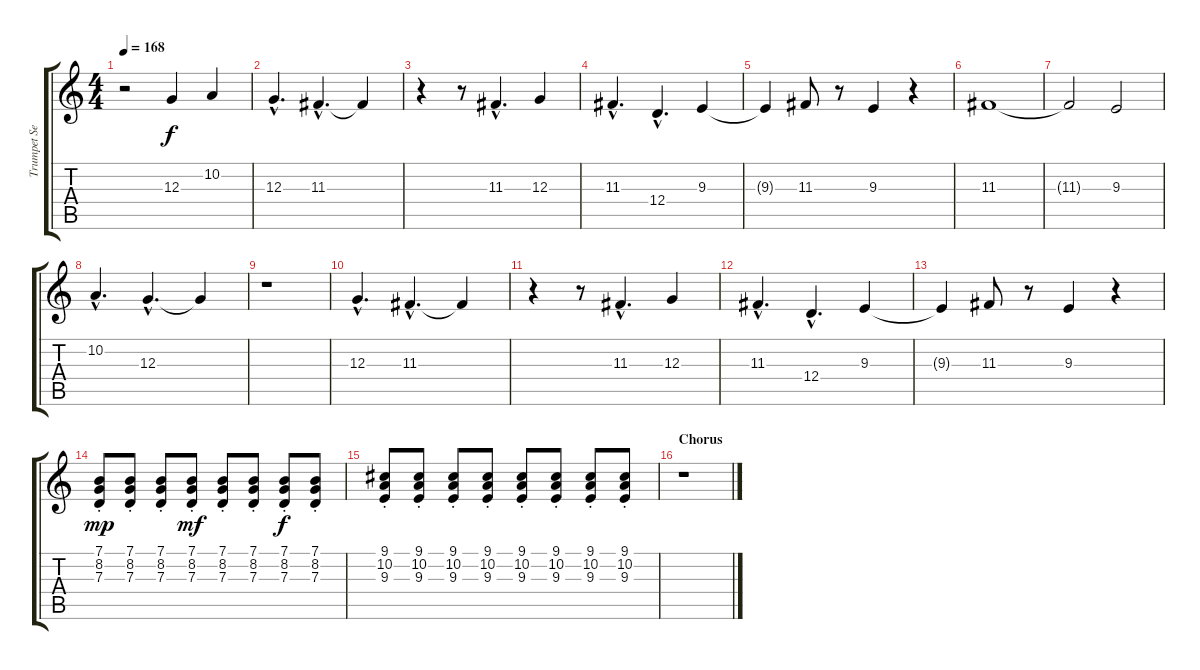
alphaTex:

\track ("Trumpet Section" "Trumpet Se") {instrument trombone}
\staff {score tabs}
\tuning (E4 B3 G3 D3 A2 E2) {hide}
\ts (4 4)
\tempo 168
\clef g2
\ks c
r.2{dy f} 12.3.4 10.2.4 |
12.3{hac}.4{d} 11.3{hac}.4{d} 11.3{t}.4 |
r.4 r.8 11.3{hac}.4{d} 12.3.4 |
11.3{hac}.4{d} 12.4{hac}.4{d} 9.3.4 |
9.3{t}.4 11.3.8 r.8 9.3.4 r.4 |
\section ("" "")
11.3.1 |
11.3{t}.2 9.3.2 |
10.2{hac}.4{d} 12.3{hac}.4{d} 12.3{t}.4 |
r.1 |
12.3{hac}.4{d} 11.3{hac}.4{d} 11.3{t}.4 |
r.4 r.8 11.3{hac}.4{d} 12.3.4 |
11.3{hac}.4{d} 12.4{hac}.4{d} 9.3.4 |
9.3{t}.4 11.3.8 r.8 9.3.4 r.4 |
(7.1{st} 8.2{st} 7.3{st}).8{dy mp} (7.1{st} 8.2{st} 7.3{st}).8 (7.1{st} 8.2{st} 7.3{st}).8 (7.1{st} 8.2{st} 7.3{st}).8{dy mf} (7.1{st} 8.2{st} 7.3{st}).8 (7.1{st} 8.2{st} 7.3{st}).8 (7.1{st} 8.2{st} 7.3{st}).8{dy f} (7.1{st} 8.2{st} 7.3{st}).8 |
(9.1{st} 10.2{st} 9.3{st}).8 (9.1{st} 10.2{st} 9.3{st}).8 (9.1{st} 10.2{st} 9.3{st}).8 (9.1{st} 10.2{st} 9.3{st}).8 (9.1{st} 10.2{st} 9.3{st}).8 (9.1{st} 10.2{st} 9.3{st}).8 (9.1{st} 10.2{st} 9.3{st}).8 (9.1{st} 10.2{st} 9.3{st}).8 |
\section ("" "Chorus")
r.1
